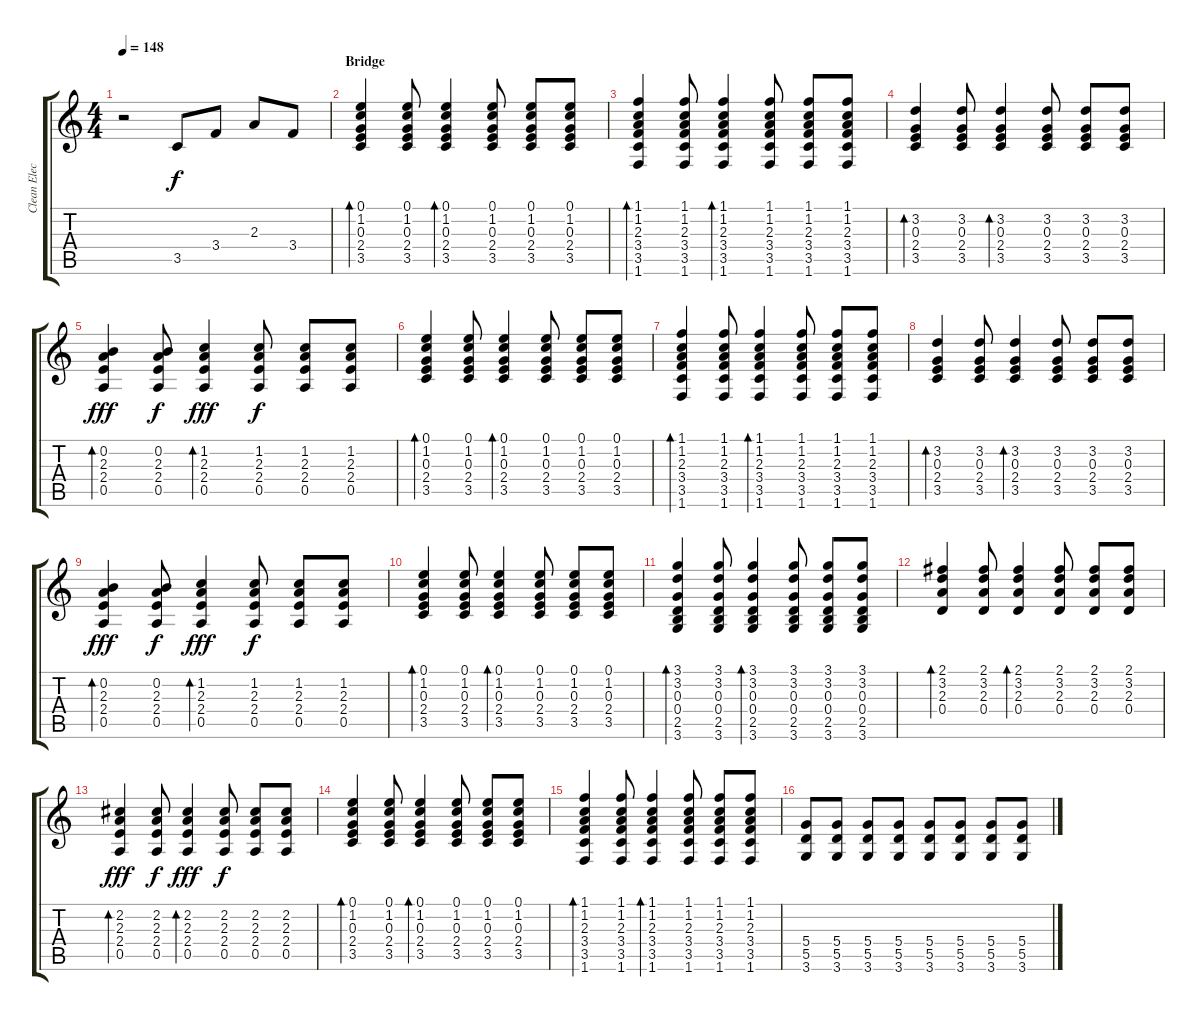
\track ("Clean Electric Guitar" "Clean Elec") {instrument electricguitarclean}
\staff {score tabs}
\tuning (E4 B3 G3 D3 A2 E2) {hide}
\ts (4 4)
\tempo 148
\clef g2
\ks c
r.2{dy f} 3.5.8 3.4.8 2.3.8 3.4.8 |
\section ("" "Bridge")
(0.1 1.2 0.3 2.4 3.5).4{bd 240} (0.1 1.2 0.3 2.4 3.5).8 (0.1 1.2 0.3 2.4 3.5).4{bd 120} (0.1 1.2 0.3 2.4 3.5).8 (0.1 1.2 0.3 2.4 3.5).8 (0.1 1.2 0.3 2.4 3.5).8 |
(1.1 1.2 2.3 3.4 3.5 1.6).4{bd 120} (1.1 1.2 2.3 3.4 3.5 1.6).8 (1.1 1.2 2.3 3.4 3.5 1.6).4{bd 120} (1.1 1.2 2.3 3.4 3.5 1.6).8 (1.1 1.2 2.3 3.4 3.5 1.6).8 (1.1 1.2 2.3 3.4 3.5 1.6).8 |
(3.2 0.3 2.4 3.5).4{bd 240} (3.2 0.3 2.4 3.5).8 (3.2 0.3 2.4 3.5).4{bd 120} (3.2 0.3 2.4 3.5).8 (3.2 0.3 2.4 3.5).8 (3.2 0.3 2.4 3.5).8 |
(0.2 2.3 2.4 0.5).4{bd 120 dy fff} (0.2 2.3 2.4 0.5).8{dy f} (1.2 2.3 2.4 0.5).4{bd 120 dy fff} (1.2 2.3 2.4 0.5).8{dy f} (1.2 2.3 2.4 0.5).8 (1.2 2.3 2.4 0.5).8 |
(0.1 1.2 0.3 2.4 3.5).4{bd 240} (0.1 1.2 0.3 2.4 3.5).8 (0.1 1.2 0.3 2.4 3.5).4{bd 120} (0.1 1.2 0.3 2.4 3.5).8 (0.1 1.2 0.3 2.4 3.5).8 (0.1 1.2 0.3 2.4 3.5).8 |
(1.1 1.2 2.3 3.4 3.5 1.6).4{bd 120} (1.1 1.2 2.3 3.4 3.5 1.6).8 (1.1 1.2 2.3 3.4 3.5 1.6).4{bd 120} (1.1 1.2 2.3 3.4 3.5 1.6).8 (1.1 1.2 2.3 3.4 3.5 1.6).8 (1.1 1.2 2.3 3.4 3.5 1.6).8 |
(3.2 0.3 2.4 3.5).4{bd 240} (3.2 0.3 2.4 3.5).8 (3.2 0.3 2.4 3.5).4{bd 120} (3.2 0.3 2.4 3.5).8 (3.2 0.3 2.4 3.5).8 (3.2 0.3 2.4 3.5).8 |
(0.2 2.3 2.4 0.5).4{bd 120 dy fff} (0.2 2.3 2.4 0.5).8{dy f} (1.2 2.3 2.4 0.5).4{bd 120 dy fff} (1.2 2.3 2.4 0.5).8{dy f} (1.2 2.3 2.4 0.5).8 (1.2 2.3 2.4 0.5).8 |
(0.1 1.2 0.3 2.4 3.5).4{bd 240} (0.1 1.2 0.3 2.4 3.5).8 (0.1 1.2 0.3 2.4 3.5).4{bd 120} (0.1 1.2 0.3 2.4 3.5).8 (0.1 1.2 0.3 2.4 3.5).8 (0.1 1.2 0.3 2.4 3.5).8 |
(3.1 3.2 0.3 0.4 2.5 3.6).4{bd 120} (3.1 3.2 0.3 0.4 2.5 3.6).8 (3.1 3.2 0.3 0.4 2.5 3.6).4{bd 120} (3.1 3.2 0.3 0.4 2.5 3.6).8 (3.1 3.2 0.3 0.4 2.5 3.6).8 (3.1 3.2 0.3 0.4 2.5 3.6).8 |
(2.1 3.2 2.3 0.4).4{bd 240} (2.1 3.2 2.3 0.4).8 (2.1 3.2 2.3 0.4).4{bd 120} (2.1 3.2 2.3 0.4).8 (2.1 3.2 2.3 0.4).8 (2.1 3.2 2.3 0.4).8 |
(2.2 2.3 2.4 0.5).4{bd 120 dy fff} (2.2 2.3 2.4 0.5).8{dy f} (2.2 2.3 2.4 0.5).4{bd 120 dy fff} (2.2 2.3 2.4 0.5).8{dy f} (2.2 2.3 2.4 0.5).8 (2.2 2.3 2.4 0.5).8 |
(0.1 1.2 0.3 2.4 3.5).4{bd 240} (0.1 1.2 0.3 2.4 3.5).8 (0.1 1.2 0.3 2.4 3.5).4{bd 120} (0.1 1.2 0.3 2.4 3.5).8 (0.1 1.2 0.3 2.4 3.5).8 (0.1 1.2 0.3 2.4 3.5).8 |
(1.1 1.2 2.3 3.4 3.5 1.6).4{bd 120} (1.1 1.2 2.3 3.4 3.5 1.6).8 (1.1 1.2 2.3 3.4 3.5 1.6).4{bd 120} (1.1 1.2 2.3 3.4 3.5 1.6).8 (1.1 1.2 2.3 3.4 3.5 1.6).8 (1.1 1.2 2.3 3.4 3.5 1.6).8 |
(5.4 5.5 3.6).8 (5.4 5.5 3.6).8 (5.4 5.5 3.6).8 (5.4 5.5 3.6).8 (5.4 5.5 3.6).8 (5.4 5.5 3.6).8 (5.4 5.5 3.6).8 (5.4 5.5 3.6).8
